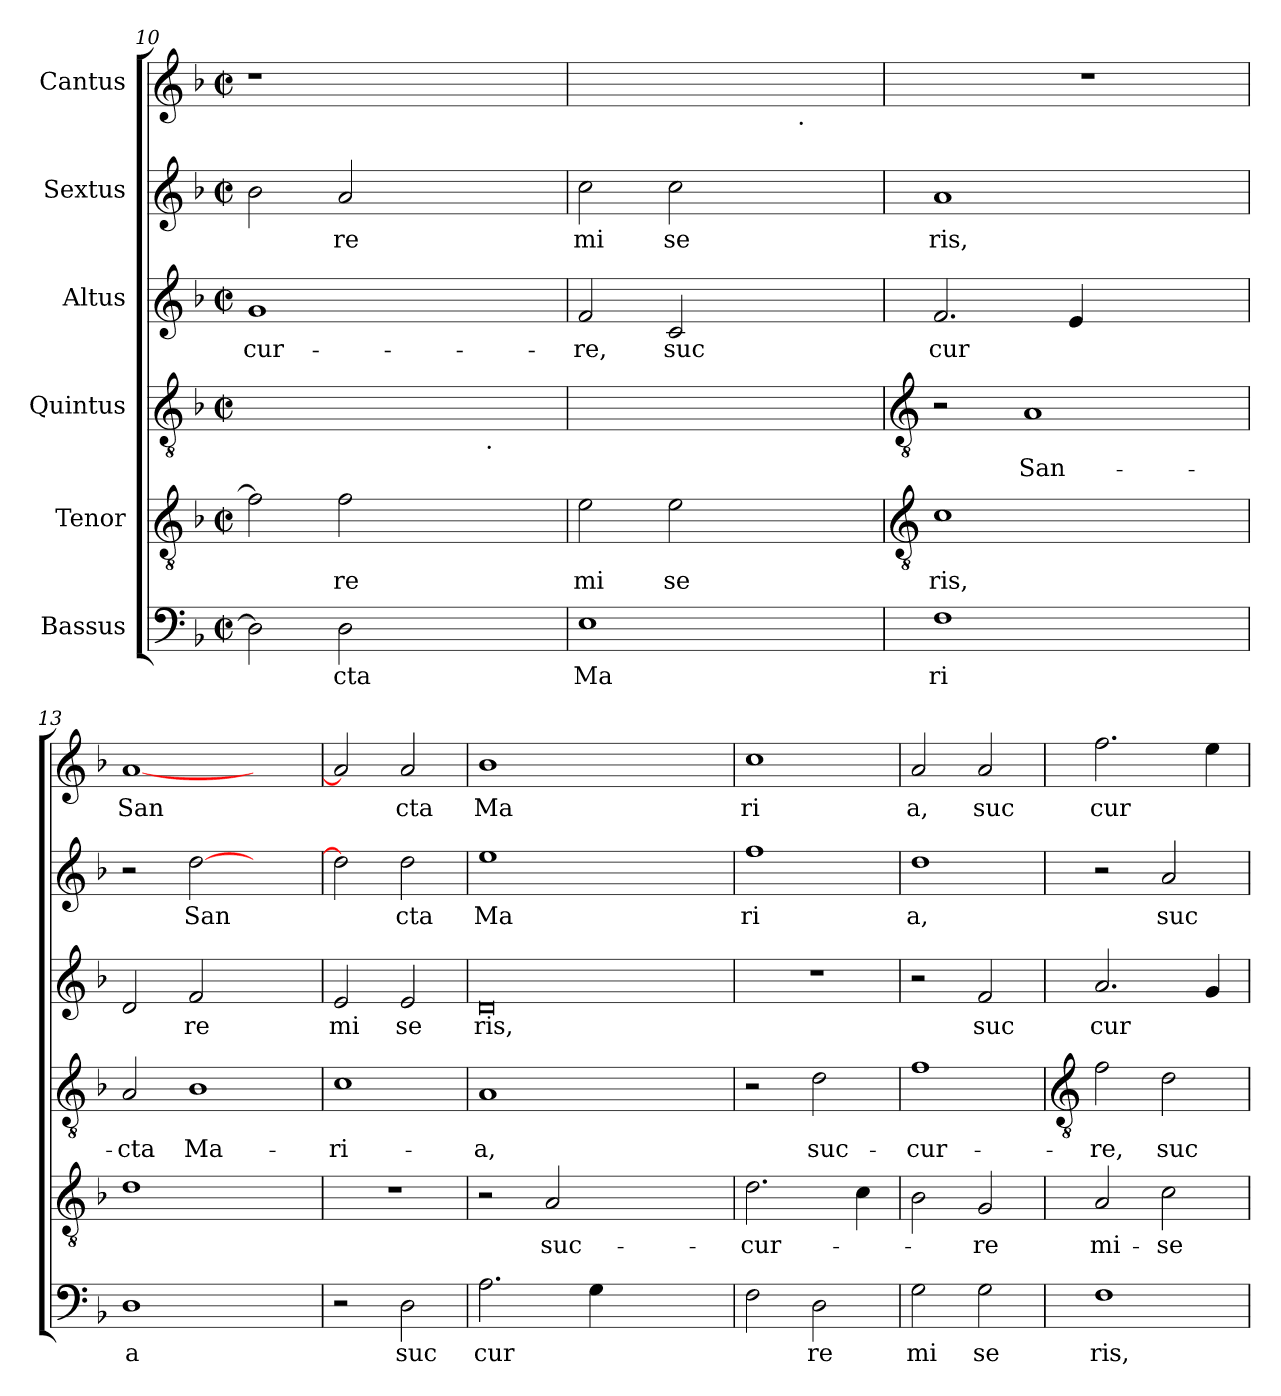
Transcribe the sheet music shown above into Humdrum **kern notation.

**kern	**text	**kern	**text	**kern	**text	**kern	**text	**kern	**text	**kern	**text
*part6	*part6	*part5	*part5	*part4	*part4	*part3	*part3	*part2	*part2	*part1	*part1
*staff6	*staff6	*staff5	*staff5	*staff4	*staff4	*staff3	*staff3	*staff2	*staff2	*staff1	*staff1
*I"Bassus	*	*I"Tenor	*	*I"Quintus	*	*I"Altus	*	*I"Sextus	*	*I"Cantus	*
*clefF4	*	*clefGv2	*	*clefGv2	*	*clefG2	*	*clefG2	*	*clefG2	*
*k[b-]	*	*k[b-]	*	*k[b-]	*	*k[b-]	*	*k[b-]	*	*k[b-]	*
*F:	*	*F:	*	*F:	*	*F:	*	*F:	*	*F:	*
*M2/2	*	*M2/2	*	*M2/2	*	*M2/2	*	*M2/2	*	*M2/2	*
*met(c|)	*	*met(c|)	*	*met(c|)	*	*met(c|)	*	*met(c|)	*	*met(c|)	*
=10	=10	=10	=10	=10	=10	=10	=10	=10	=10	=10	=10
!	!	!	!	!	!	!	!LO:LY:b	!	!	!	!
2D\]	.	2f\]	.	4ryy	.	1g	-cur-	2b-\	.	1r	.
.	.	.	.	4ryy	.	.	.	.	.	.	.
!	!LO:LY:b	!	!LO:LY:b	!	!	!	!	!	!LO:LY:b	!	!
2D\	cta	2f\	re	4ryy	.	.	.	2a/	re	.	.
.	.	.	.	64ryy	.	.	.	.	.	.	.
.	.	.	.	64ryy	.	.	.	.	.	.	.
.	.	.	.	64ryy	.	.	.	.	.	.	.
.	.	.	.	64ryy	.	.	.	.	.	.	.
.	.	.	.	64ryy	.	.	.	.	.	.	.
.	.	.	.	64ryy	.	.	.	.	.	.	.
.	.	.	.	64ryy	.	.	.	.	.	.	.
.	.	.	.	64ryy	.	.	.	.	.	.	.
.	.	.	.	64ryy	.	.	.	.	.	.	.
.	.	.	.	64ryy	.	.	.	.	.	.	.
.	.	.	.	64ryy	.	.	.	.	.	.	.
.	.	.	.	64ryy	.	.	.	.	.	.	.
!	!	!	!	!LO:TX:b:t=.	!	!	!	!	!	!	!
.	.	.	.	64ryy	.	.	.	.	.	.	.
.	.	.	.	4ryy	.	.	.	.	.	.	.
8ryy	.	8ryy	.	.	.	8ryy	.	8ryy	.	8ryy	.
16ryy	.	16ryy	.	.	.	16ryy	.	16ryy	.	16ryy	.
64ryy	.	64ryy	.	.	.	64ryy	.	64ryy	.	64ryy	.
!!LO:LB:g=z
=11	=11	=11	=11	=11	=11	=11	=11	=11	=11	=11	=11
!	!LO:LY:b	!	!LO:LY:b	!	!	!	!LO:LY:b	!	!LO:LY:b	!	!
1E	Ma	2e\	mi	4ryy	.	2f/	-re,	2cc\	mi	4ryy	.
.	.	.	.	4ryy	.	.	.	.	.	4ryy	.
!	!	!	!LO:LY:b	!	!	!	!LO:LY:b	!	!LO:LY:b	!	!
.	.	2e\	se	4ryy	.	2c/	suc	2cc\	se	4ryy	.
.	.	.	.	64ryy	.	.	.	.	.	32ryy	.
.	.	.	.	64ryy	.	.	.	.	.	.	.
.	.	.	.	64ryy	.	.	.	.	.	32ryy	.
.	.	.	.	4ryy	.	.	.	.	.	.	.
.	.	.	.	.	.	.	.	.	.	32ryy	.
.	.	.	.	.	.	.	.	.	.	32ryy	.
.	.	.	.	.	.	.	.	.	.	32ryy	.
.	.	.	.	.	.	.	.	.	.	32ryy	.
!	!	!	!	!	!	!	!	!	!	!LO:TX:b:t=.	!
.	.	.	.	.	.	.	.	.	.	32ryy	.
.	.	.	.	.	.	.	.	.	.	4ryy	.
8..ryy	.	8..ryy	.	.	.	8..ryy	.	8..ryy	.	.	.
.	.	.	.	8ryy	.	.	.	.	.	.	.
.	.	.	.	32.ryy	.	.	.	.	.	.	.
!!LO:LB:g=z
=12	=12	=12	=12	=12	=12	=12	=12	=12	=12	=12	=12
*	*	*clefGv2	*	*clefGv2	*	*	*	*	*	*	*
!	!LO:LY:b	!	!LO:LY:b	!	!	!	!LO:LY:b	!	!LO:LY:b	!	!
1F	ri	1c	ris,	2r	.	2.f/	cur	1a	ris,	4ryy	.
.	.	.	.	.	.	.	.	.	.	4ryy	.
!	!	!	!	!	!LO:LY:b	!	!	!	!	!	!
.	.	.	.	1A	San-	.	.	.	.	4ryy	.
.	.	.	.	.	.	4e/	.	.	.	32ryy	.
.	.	.	.	.	.	.	.	.	.	1r	.
2ryy	.	2ryy	.	.	.	2ryy	.	2ryy	.	.	.
4ryy	.	4ryy	.	4ryy	.	4ryy	.	4ryy	.	.	.
32ryy	.	32ryy	.	32ryy	.	32ryy	.	32ryy	.	.	.
=13	=13	=13	=13	=13	=13	=13	=13	=13	=13	=13	=13
!	!LO:LY:b	!	!	!	!LO:LY:b	!	!	!	!	!	!LO:LY:b
1D	a	1d	.	2A/	-cta	2d/	.	2r	.	[1a	San
!	!	!	!	!	!LO:LY:b	!	!LO:LY:b	!	!LO:LY:b	!	!
.	.	.	.	1B-	Ma-	2f/	re	[2dd\	San	.	.
2ryy	.	2ryy	.	.	.	2ryy	.	2ryy	.	2ryy	.
=14	=14	=14	=14	=14	=14	=14	=14	=14	=14	=14	=14
!	!	!	!	!	!LO:LY:b	!	!LO:LY:b	!	!	!	!
2r	.	1r	.	1c	-ri-	2e/	mi	2dd\]	.	2a/]	.
!	!LO:LY:b	!	!	!	!	!	!LO:LY:b	!	!LO:LY:b	!	!LO:LY:b
2D\	suc	.	.	.	.	2e/	se	2dd\	cta	2a/	cta
=15	=15	=15	=15	=15	=15	=15	=15	=15	=15	=15	=15
!	!LO:LY:b	!	!	!	!LO:LY:b	!	!LO:LY:b	!	!LO:LY:b	!	!LO:LY:b
2.A\	cur	2r	.	1A	-a,	0d	ris,	1ee	Ma	1b-	Ma
!	!	!	!LO:LY:b	!	!	!	!	!	!	!	!
.	.	2A/	suc-	.	.	.	.	.	.	.	.
4G\	.	.	.	.	.	.	.	.	.	.	.
1ryy	.	1ryy	.	1ryy	.	.	.	1ryy	.	1ryy	.
=16	=16	=16	=16	=16	=16	=16	=16	=16	=16	=16	=16
!	!	!	!LO:LY:b	!	!	!	!	!	!LO:LY:b	!	!LO:LY:b
2F\	.	2.d\	-cur-	2r	.	1r	.	1ff	ri	1cc	ri
!	!LO:LY:b	!	!	!	!LO:LY:b	!	!	!	!	!	!
2D\	re	.	.	2d\	suc-	.	.	.	.	.	.
.	.	4c\	.	.	.	.	.	.	.	.	.
!!LO:LB:g=z
=17	=17	=17	=17	=17	=17	=17	=17	=17	=17	=17	=17
!	!LO:LY:b	!	!	!	!LO:LY:b	!	!	!	!LO:LY:b	!	!LO:LY:b
2G\	mi	2B-\	.	1f	-cur-	2r	.	1dd	a,	2a/	a,
!	!LO:LY:b	!	!LO:LY:b	!	!	!	!LO:LY:b	!	!	!	!LO:LY:b
2G\	se	2G/	-re	.	.	2f/	suc	.	.	2a/	suc
!!LO:LB:g=z
=18	=18	=18	=18	=18	=18	=18	=18	=18	=18	=18	=18
*	*	*	*	*clefGv2	*	*	*	*	*	*	*
!	!LO:LY:b	!	!LO:LY:b	!	!LO:LY:b	!	!LO:LY:b	!	!	!	!LO:LY:b
1F	ris,	2A/	mi-	2f\	-re,	2.a/	cur	2r	.	2.ff\	cur
!	!	!	!LO:LY:b	!	!LO:LY:b	!	!	!	!LO:LY:b	!	!
.	.	2c\	-se-	2d\	suc-	.	.	2a/	suc	.	.
.	.	.	.	.	.	4g/	.	.	.	4ee\	.
=	=	=	=	=	=	=	=	=	=	=	=
*-	*-	*-	*-	*-	*-	*-	*-	*-	*-	*-	*-
